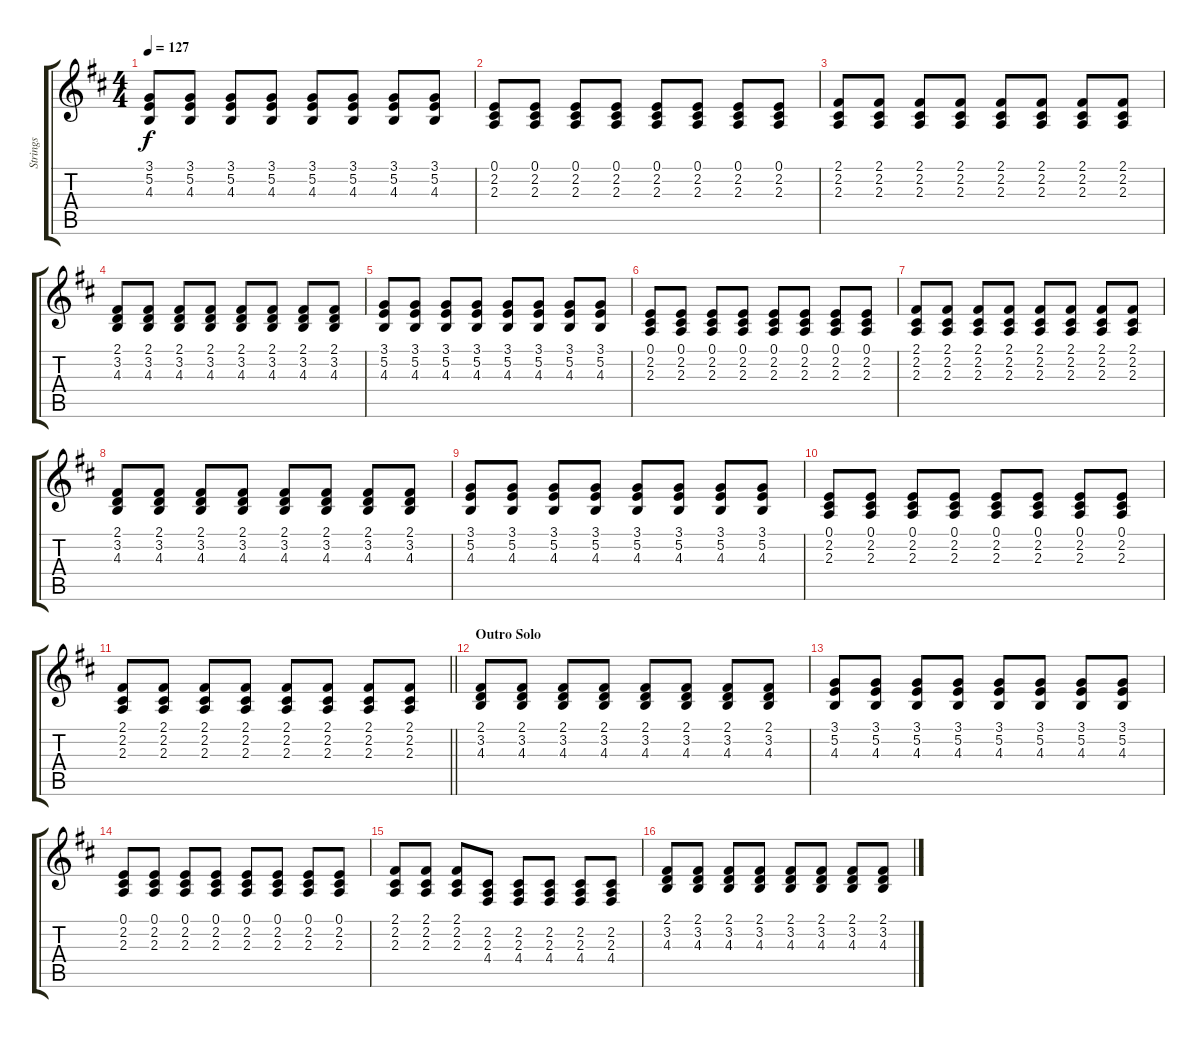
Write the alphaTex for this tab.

\track ("Strings" "Strings") {instrument stringensemble1}
\staff {score tabs}
\tuning (E4 B3 G3 D3 A2 E2) {hide}
\ts (4 4)
\tempo 127
\clef g2
\ks d
(3.1 5.2 4.3).8{dy f} (3.1 5.2 4.3).8 (3.1 5.2 4.3).8 (3.1 5.2 4.3).8 (3.1 5.2 4.3).8 (3.1 5.2 4.3).8 (3.1 5.2 4.3).8 (3.1 5.2 4.3).8 |
(0.1 2.2 2.3).8 (0.1 2.2 2.3).8 (0.1 2.2 2.3).8 (0.1 2.2 2.3).8 (0.1 2.2 2.3).8 (0.1 2.2 2.3).8 (0.1 2.2 2.3).8 (0.1 2.2 2.3).8 |
(2.1 2.2 2.3).8 (2.1 2.2 2.3).8 (2.1 2.2 2.3).8 (2.1 2.2 2.3).8 (2.1 2.2 2.3).8 (2.1 2.2 2.3).8 (2.1 2.2 2.3).8 (2.1 2.2 2.3).8 |
(2.1 3.2 4.3).8 (2.1 3.2 4.3).8 (2.1 3.2 4.3).8 (2.1 3.2 4.3).8 (2.1 3.2 4.3).8 (2.1 3.2 4.3).8 (2.1 3.2 4.3).8 (2.1 3.2 4.3).8 |
(3.1 5.2 4.3).8 (3.1 5.2 4.3).8 (3.1 5.2 4.3).8 (3.1 5.2 4.3).8 (3.1 5.2 4.3).8 (3.1 5.2 4.3).8 (3.1 5.2 4.3).8 (3.1 5.2 4.3).8 |
(0.1 2.2 2.3).8 (0.1 2.2 2.3).8 (0.1 2.2 2.3).8 (0.1 2.2 2.3).8 (0.1 2.2 2.3).8 (0.1 2.2 2.3).8 (0.1 2.2 2.3).8 (0.1 2.2 2.3).8 |
(2.1 2.2 2.3).8 (2.1 2.2 2.3).8 (2.1 2.2 2.3).8 (2.1 2.2 2.3).8 (2.1 2.2 2.3).8 (2.1 2.2 2.3).8 (2.1 2.2 2.3).8 (2.1 2.2 2.3).8 |
(2.1 3.2 4.3).8 (2.1 3.2 4.3).8 (2.1 3.2 4.3).8 (2.1 3.2 4.3).8 (2.1 3.2 4.3).8 (2.1 3.2 4.3).8 (2.1 3.2 4.3).8 (2.1 3.2 4.3).8 |
(3.1 5.2 4.3).8 (3.1 5.2 4.3).8 (3.1 5.2 4.3).8 (3.1 5.2 4.3).8 (3.1 5.2 4.3).8 (3.1 5.2 4.3).8 (3.1 5.2 4.3).8 (3.1 5.2 4.3).8 |
(0.1 2.2 2.3).8 (0.1 2.2 2.3).8 (0.1 2.2 2.3).8 (0.1 2.2 2.3).8 (0.1 2.2 2.3).8 (0.1 2.2 2.3).8 (0.1 2.2 2.3).8 (0.1 2.2 2.3).8 |
\barLineRight lightlight
(2.1 2.2 2.3).8 (2.1 2.2 2.3).8 (2.1 2.2 2.3).8 (2.1 2.2 2.3).8 (2.1 2.2 2.3).8 (2.1 2.2 2.3).8 (2.1 2.2 2.3).8 (2.1 2.2 2.3).8 |
\section ("" "Outro Solo")
(2.1 3.2 4.3).8 (2.1 3.2 4.3).8 (2.1 3.2 4.3).8 (2.1 3.2 4.3).8 (2.1 3.2 4.3).8 (2.1 3.2 4.3).8 (2.1 3.2 4.3).8 (2.1 3.2 4.3).8 |
(3.1 5.2 4.3).8 (3.1 5.2 4.3).8 (3.1 5.2 4.3).8 (3.1 5.2 4.3).8 (3.1 5.2 4.3).8 (3.1 5.2 4.3).8 (3.1 5.2 4.3).8 (3.1 5.2 4.3).8 |
(0.1 2.2 2.3).8 (0.1 2.2 2.3).8 (0.1 2.2 2.3).8 (0.1 2.2 2.3).8 (0.1 2.2 2.3).8 (0.1 2.2 2.3).8 (0.1 2.2 2.3).8 (0.1 2.2 2.3).8 |
(2.1 2.2 2.3).8 (2.1 2.2 2.3).8 (2.1 2.2 2.3).8 (2.2 2.3 4.4).8 (2.2 2.3 4.4).8 (2.2 2.3 4.4).8 (2.2 2.3 4.4).8 (2.2 2.3 4.4).8 |
(2.1 3.2 4.3).8 (2.1 3.2 4.3).8 (2.1 3.2 4.3).8 (2.1 3.2 4.3).8 (2.1 3.2 4.3).8 (2.1 3.2 4.3).8 (2.1 3.2 4.3).8 (2.1 3.2 4.3).8
